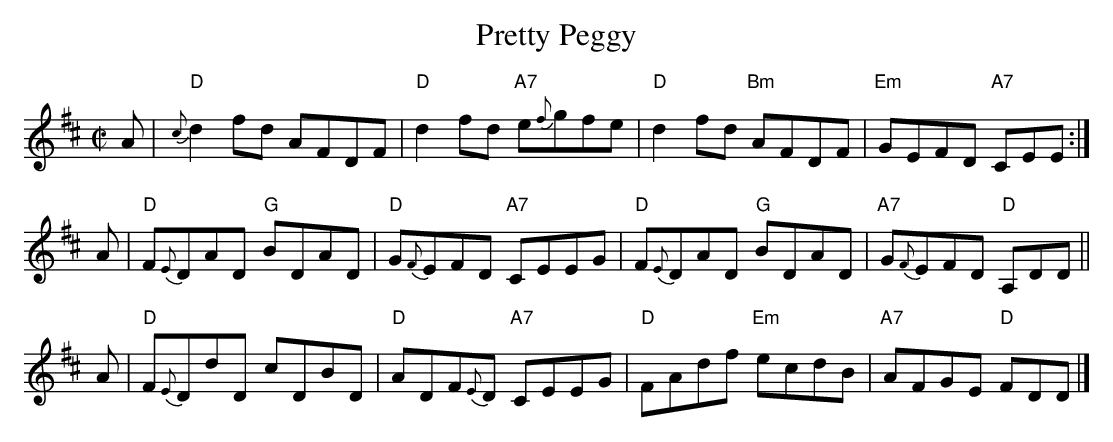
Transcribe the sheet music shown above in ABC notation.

X:1
T: Pretty Peggy
M: C|
L: 1/8
K: D
A \
| "D"{c}d2fd  AFDF |  "D"d2fd "A7"e{f}gfe \
| "D"d2fd "Bm"AFDF | "Em"GEFD "A7"CEE :|
A \
| "D"F{E}DAD "G"BDAD | "D"G{F}EFD "A7"CEEG \
| "D"F{E}DAD "G"BDAD | "A7"G{F}EFD "D"A,DD ||
A \
| "D"F{E}DdD cDBD | "D"ADF{E}D "A7"CEEG \
| "D"FAdf "Em"ecdB | "A7"AFGE "D"FDD |]
